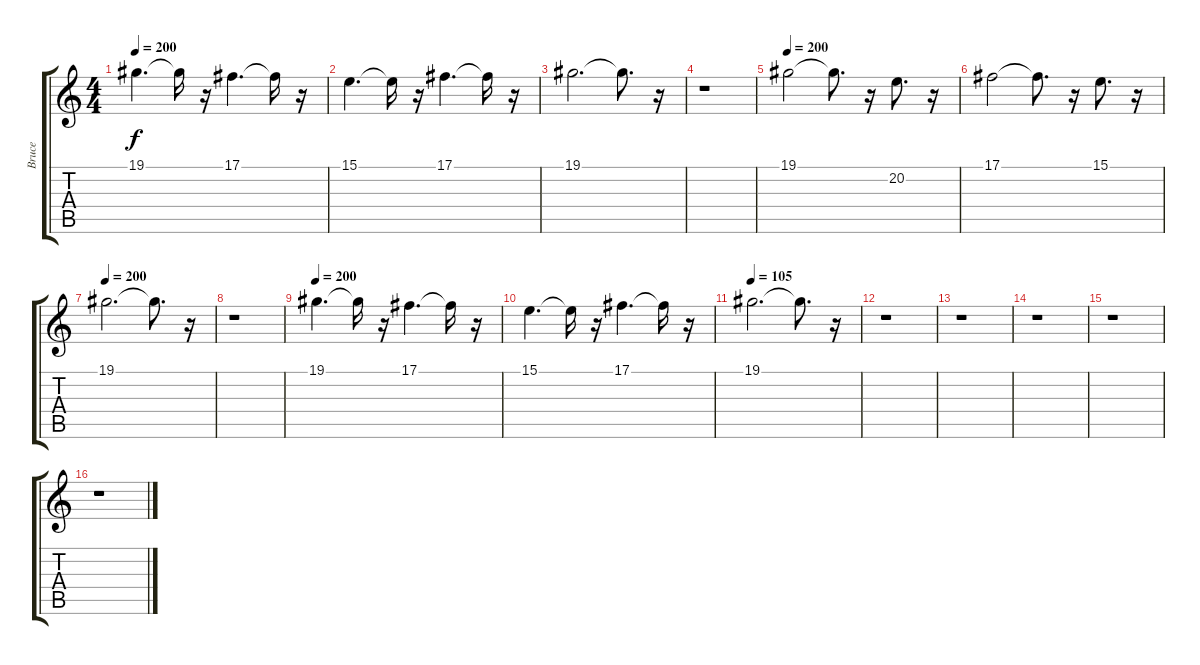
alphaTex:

\track ("Bruce" "Bruce") {instrument voiceoohs}
\staff {score tabs}
\tuning (Db4 Ab3 E3 B2 Gb2 Db2) {hide}
\ts (4 4)
\tempo 200
\clef g2
\ks c
19.1.4{d dy f} 19.1{t}.16 r.16 17.1.4{d} 17.1{t}.16 r.16 |
15.1.4{d} 15.1{t}.16 r.16 17.1.4{d} 17.1{t}.16 r.16 |
19.1.2{d} 19.1{t}.8{d} r.16 |
r.1 |
\tempo 200
19.1.2 19.1{t}.8{d} r.16 20.2.8{d} r.16 |
17.1.2 17.1{t}.8{d} r.16 15.1.8{d} r.16 |
\tempo 200
19.1.2{d} 19.1{t}.8{d} r.16 |
r.1 |
\tempo 200
19.1.4{d} 19.1{t}.16 r.16 17.1.4{d} 17.1{t}.16 r.16 |
15.1.4{d} 15.1{t}.16 r.16 17.1.4{d} 17.1{t}.16 r.16 |
\tempo 105
19.1.2{d} 19.1{t}.8{d} r.16 |
r.1 |
r.1 |
r.1 |
r.1 |
r.1
